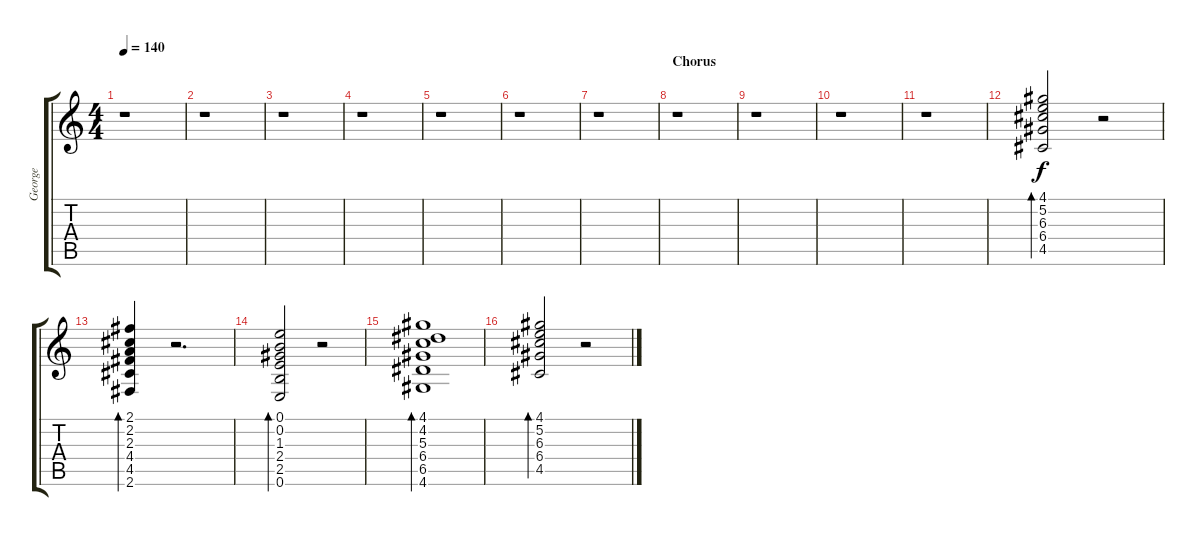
\track ("George" "George") {instrument acousticguitarnylon}
\staff {score tabs}
\tuning (E4 B3 G3 D3 A2 E2) {hide}
\ts (4 4)
\tempo 140
\clef g2
\ks c
r.1{dy f} |
r.1 |
r.1 |
r.1 |
r.1 |
r.1 |
r.1 |
\section ("" "Chorus")
r.1 |
r.1 |
r.1 |
r.1 |
(4.1 5.2 6.3 6.4 4.5).2{bd 120} r.2 |
(2.1 2.2 2.3 4.4 4.5 2.6).4{bd 60} r.2{d} |
(0.1 0.2 1.3 2.4 2.5 0.6).2{bd 120} r.2 |
(4.1 4.2 5.3 6.4 6.5 4.6).1{bd 60} |
(4.1 5.2 6.3 6.4 4.5).2{bd 120} r.2
